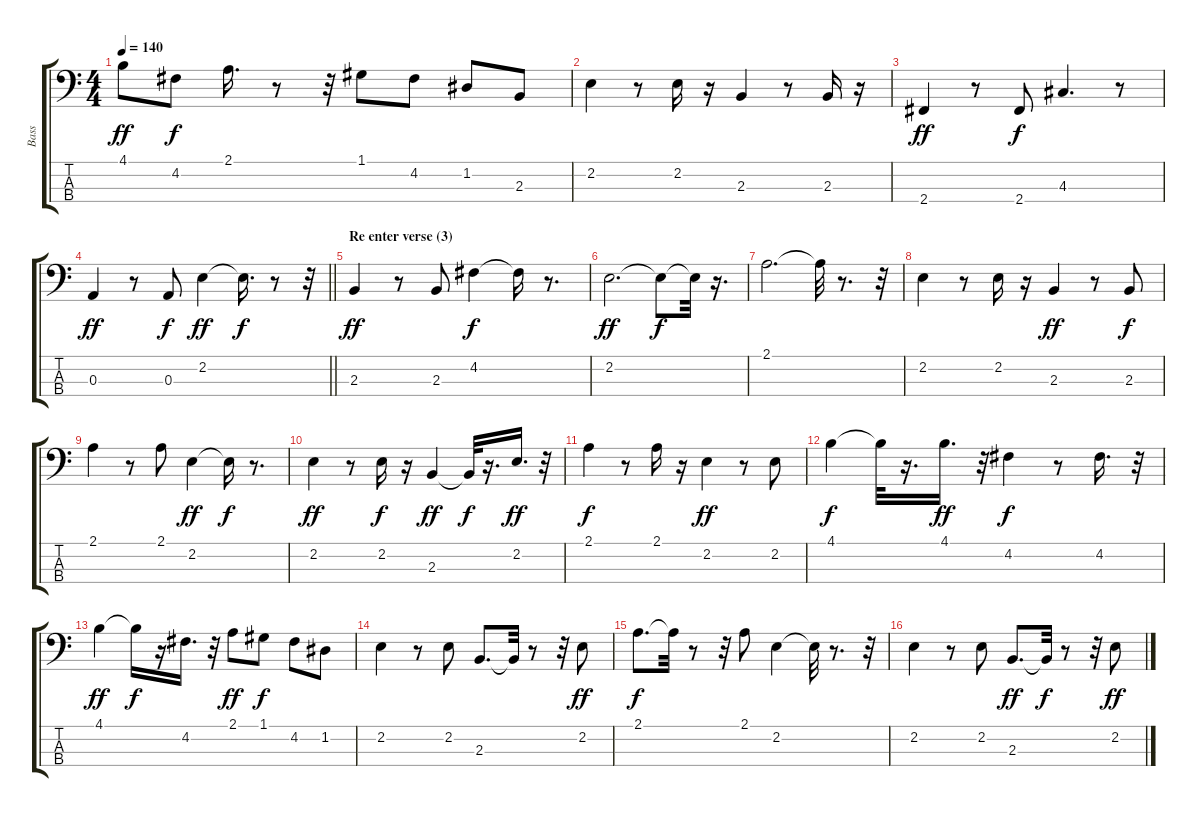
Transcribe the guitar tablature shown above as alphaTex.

\track ("Bass" "Bass") {instrument electricbassfinger}
\staff {score tabs}
\tuning (G2 D2 A1 E1) {hide}
\ts (4 4)
\tempo 140
\clef f4
\ks c
4.1.8{dy ff} 4.2.8{dy f} 2.1.16{d} r.8 r.32 1.1.8 4.2.8 1.2.8 2.3.8 |
2.2.4 r.8 2.2.16 r.16 2.3.4 r.8 2.3.16 r.16 |
2.4.4{dy ff} r.8 2.4.8{dy f} 4.3.4{d} r.8 |
\barLineRight lightlight
0.3.4{dy ff} r.8 0.3.8{dy f} 2.2.4{dy ff} 2.2{t}.16{d dy f} r.8 r.32 |
\section ("" "Re enter verse (3)")
2.3.4{dy ff} r.8 2.3.8 4.2.4{dy f} 4.2{t}.16 r.8{d} |
2.2.2{d dy ff} 2.2{t}.8{dy f} 2.2{t}.32 r.16{d} |
2.1.2{d} 2.1{t}.32 r.8{d} r.32 |
2.2.4 r.8 2.2.16 r.16 2.3.4{dy ff} r.8 2.3.8{dy f} |
2.1.4 r.8 2.1.8 2.2.4{dy ff} 2.2{t}.16{dy f} r.8{d} |
2.2.4{dy ff} r.8 2.2.16{dy f} r.16 2.3.4{dy ff} 2.3{t}.32{dy f} r.16{d} 2.2.16{d dy ff} r.32 |
2.1.4{dy f} r.8 2.1.16 r.16 2.2.4{dy ff} r.8 2.2.8 |
4.1.4{dy f} 4.1{t}.32 r.16{d} 4.1.16{d dy ff} r.32 4.2.4{dy f} r.8 4.2.16{d} r.32 |
4.1.4{dy ff} 4.1{t}.16{dy f} r.16 4.2.16{d} r.32 2.1.8{dy ff} 1.1.8{dy f} 4.2.8 1.2.8 |
2.2.4 r.8 2.2.8 2.3.8{d} 2.3{t}.32 r.8 r.32 2.2.8{dy ff} |
2.1.8{d dy f} 2.1{t}.32 r.8 r.32 2.1.8 2.2.4 2.2{t}.32 r.8{d} r.32 |
2.2.4 r.8 2.2.8 2.3.8{d dy ff} 2.3{t}.32{dy f} r.8 r.32 2.2.8{dy ff}
